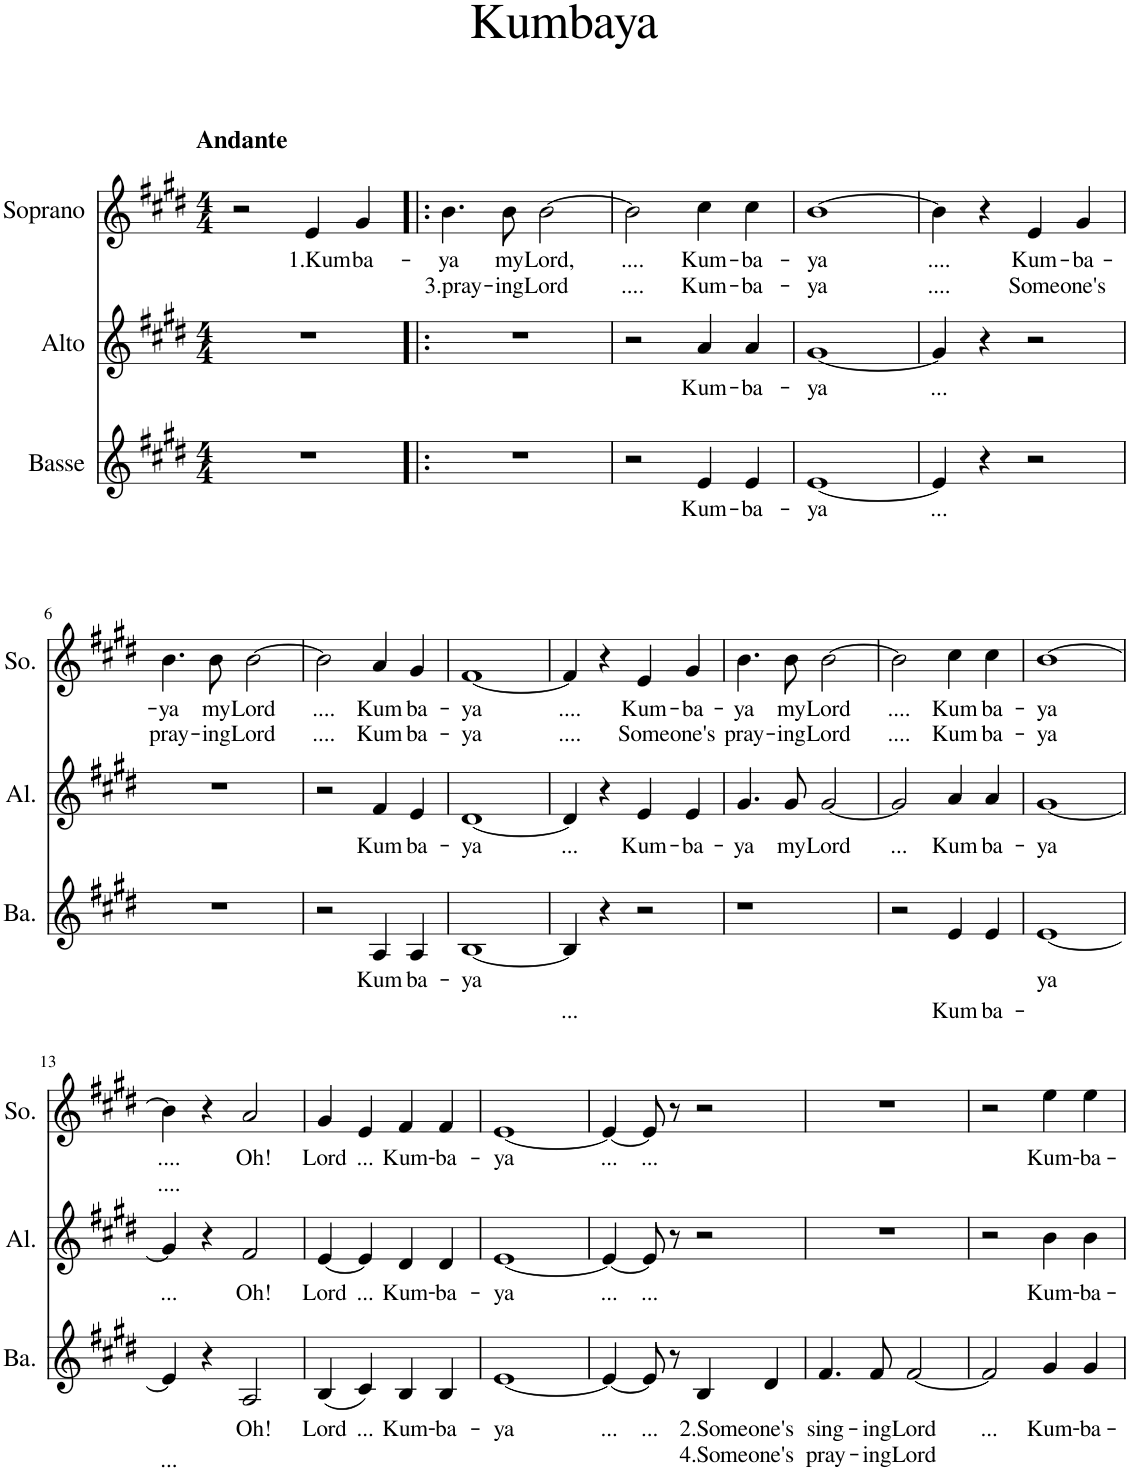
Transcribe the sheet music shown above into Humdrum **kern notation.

**kern	**text	**text	**kern	**text	**kern	**text	**text
*part3	*part3	*part3	*part2	*part2	*part1	*part1	*part1
*staff3	*staff3	*staff3	*staff2	*staff2	*staff1	*staff1	*staff1
*I"Basse	*	*	*I"Alto	*	*I"Soprano	*	*
*I'Ba.	*	*	*I'Al.	*	*I'So.	*	*
*clefG2	*	*	*clefG2	*	*clefG2	*	*
*k[f#c#g#d#]	*	*	*k[f#c#g#d#]	*	*k[f#c#g#d#]	*	*
*M4/4	*	*	*M4/4	*	*M4/4	*	*
=1	=1	=1	=1	=1	=1	=1	=1
!	!	!	!	!	!LO:TX:a:B:t=Andante	!	!
1r	.	.	1r	.	2r	.	.
!	!	!	!	!	!	!LO:LY:b	!
.	.	.	.	.	4e/	1.Kum-	.
!	!	!	!	!	!	!LO:LY:b	!
.	.	.	.	.	4g#/	-ba-	.
=2!|:	=2!|:	=2!|:	=2!|:	=2!|:	=2!|:	=2!|:	=2!|:
!	!	!	!	!	!	!LO:LY:b	!LO:LY:b
1r	.	.	1r	.	4.b\	-ya	3.pray-
!	!	!	!	!	!	!LO:LY:b	!LO:LY:b
.	.	.	.	.	8b\	my	-ing
!	!	!	!	!	!	!LO:LY:b	!LO:LY:b
.	.	.	.	.	[2b\	Lord,	Lord
=3	=3	=3	=3	=3	=3	=3	=3
!	!	!	!	!	!	!LO:LY:b	!LO:LY:b
2r	.	.	2r	.	2b\]	....	....
!	!	!	!	!LO:LY:b	!	!LO:LY:b	!LO:LY:b
4e/	.	.	4a/	Kum-	4cc#\	Kum-	Kum-
!	!LO:LY:b	!	!	!LO:LY:b	!	!LO:LY:b	!LO:LY:b
4e/	-ba-	.	4a/	-ba-	4cc#\	-ba-	-ba-
=4	=4	=4	=4	=4	=4	=4	=4
!	!LO:LY:b	!	!	!LO:LY:b	!	!LO:LY:b	!LO:LY:b
[1e	-ya	.	[1g#	-ya	[1b	-ya	-ya
=5	=5	=5	=5	=5	=5	=5	=5
!	!LO:LY:b	!	!	!LO:LY:b	!	!LO:LY:b	!LO:LY:b
4e/]	...	.	4g#/]	...	4b\]	....	....
4r	.	.	4r	.	4r	.	.
!	!	!	!	!	!	!LO:LY:b	!LO:LY:b
2r	.	.	2r	.	4e/	Kum-	Some-
!	!	!	!	!	!	!LO:LY:b	!LO:LY:b
.	.	.	.	.	4g#/	-ba-	-one's
!!LO:LB:g=z
=6	=6	=6	=6	=6	=6	=6	=6
!	!	!	!	!	!	!LO:LY:b	!LO:LY:b
1r	.	.	1r	.	4.b\	-ya	pray-
!	!	!	!	!	!	!LO:LY:b	!LO:LY:b
.	.	.	.	.	8b\	my	-ing
!	!	!	!	!	!	!LO:LY:b	!LO:LY:b
.	.	.	.	.	[2b\	Lord	Lord
=7	=7	=7	=7	=7	=7	=7	=7
!	!	!	!	!	!	!LO:LY:b	!LO:LY:b
2r	.	.	2r	.	2b\]	....	....
!	!LO:LY:b	!	!	!LO:LY:b	!	!LO:LY:b	!LO:LY:b
4A/	Kum-	.	4f#/	Kum-	4a/	Kum-	Kum-
!	!LO:LY:b	!	!	!LO:LY:b	!	!LO:LY:b	!LO:LY:b
4A/	-ba-	.	4e/	-ba-	4g#/	-ba-	-ba-
=8	=8	=8	=8	=8	=8	=8	=8
!	!LO:LY:b	!	!	!LO:LY:b	!	!LO:LY:b	!LO:LY:b
[1B	-ya	.	[1d#	-ya	[1f#	-ya	-ya
=9	=9	=9	=9	=9	=9	=9	=9
!	!LO:LY:b	!	!	!LO:LY:b	!	!LO:LY:b	!LO:LY:b
4B/]	...	.	4d#/]	...	4f#/]	....	....
4r	.	.	4r	.	4r	.	.
!	!	!	!	!LO:LY:b	!	!LO:LY:b	!LO:LY:b
2r	.	.	4e/	Kum-	4e/	Kum-	Some-
!	!	!	!	!LO:LY:b	!	!LO:LY:b	!LO:LY:b
.	.	.	4e/	-ba-	4g#/	-ba-	-one's
=10	=10	=10	=10	=10	=10	=10	=10
!	!	!	!	!LO:LY:b	!	!LO:LY:b	!LO:LY:b
1r	.	.	4.g#/	-ya	4.b\	-ya	pray-
!	!	!	!	!LO:LY:b	!	!LO:LY:b	!LO:LY:b
.	.	.	8g#/	my	8b\	my	-ing
!	!	!	!	!LO:LY:b	!	!LO:LY:b	!LO:LY:b
.	.	.	[2g#/	Lord	[2b\	Lord	Lord
=11	=11	=11	=11	=11	=11	=11	=11
!	!	!	!	!LO:LY:b	!	!LO:LY:b	!LO:LY:b
2r	.	.	2g#/]	...	2b\]	....	....
!	!LO:LY:b	!	!	!LO:LY:b	!	!LO:LY:b	!LO:LY:b
4e/	Kum-	.	4a/	Kum-	4cc#\	Kum-	Kum-
!	!LO:LY:b	!	!	!LO:LY:b	!	!LO:LY:b	!LO:LY:b
4e/	-ba-	.	4a/	-ba-	4cc#\	-ba-	-ba-
=12	=12	=12	=12	=12	=12	=12	=12
!	!LO:LY:b	!	!	!LO:LY:b	!	!LO:LY:b	!LO:LY:b
[1e	-ya	.	[1g#	-ya	[1b	-ya	-ya
!!LO:LB:g=z
=13	=13	=13	=13	=13	=13	=13	=13
!	!LO:LY:b	!	!	!LO:LY:b	!	!LO:LY:b	!LO:LY:b
4e/]	...	.	4g#/]	...	4b\]	....	....
4r	.	.	4r	.	4r	.	.
!	!LO:LY:b	!	!	!LO:LY:b	!	!LO:LY:b	!
2A/	Oh!	.	2f#/	Oh!	2a/	Oh!	.
=14	=14	=14	=14	=14	=14	=14	=14
!	!LO:LY:b	!	!	!LO:LY:b	!	!LO:LY:b	!
(4B/	Lord	.	[4e/	Lord	4g#/	Lord	.
!	!LO:LY:b	!	!	!LO:LY:b	!	!LO:LY:b	!
4c#/)	...	.	4e/]	...	4e/	...	.
!	!LO:LY:b	!	!	!LO:LY:b	!	!LO:LY:b	!
4B/	Kum-	.	4d#/	Kum-	4f#/	Kum-	.
!	!LO:LY:b	!	!	!LO:LY:b	!	!LO:LY:b	!
4B/	-ba-	.	4d#/	-ba-	4f#/	-ba-	.
=15	=15	=15	=15	=15	=15	=15	=15
!	!LO:LY:b	!	!	!LO:LY:b	!	!LO:LY:b	!
[1e	-ya	.	[1e	-ya	[1e	-ya	.
=16	=16	=16	=16	=16	=16	=16	=16
!	!LO:LY:b	!	!	!LO:LY:b	!	!LO:LY:b	!
4e/_	...	.	4e/_	...	4e/_	...	.
!	!LO:LY:b	!	!	!LO:LY:b	!	!LO:LY:b	!
8e/]	...	.	8e/]	...	8e/]	...	.
8r	.	.	8r	.	8r	.	.
!	!LO:LY:b	!LO:LY:b	!	!	!	!	!
4B/	2.Some-	4.Some-	2r	.	2r	.	.
!	!LO:LY:b	!LO:LY:b	!	!	!	!	!
4d#/	-one's	-one's	.	.	.	.	.
=17	=17	=17	=17	=17	=17	=17	=17
!	!LO:LY:b	!LO:LY:b	!	!	!	!	!
4.f#/	sing-	pray-	1r	.	1r	.	.
!	!LO:LY:b	!LO:LY:b	!	!	!	!	!
8f#/	-ing	-ing	.	.	.	.	.
!	!LO:LY:b	!LO:LY:b	!	!	!	!	!
[2f#/	Lord	Lord	.	.	.	.	.
=18	=18	=18	=18	=18	=18	=18	=18
!	!LO:LY:b	!	!	!	!	!	!
2f#/]	...	.	2r	.	2r	.	.
!	!LO:LY:b	!	!	!LO:LY:b	!	!LO:LY:b	!
4g#/	Kum-	.	4b\	Kum-	4ee\	Kum-	.
!	!LO:LY:b	!	!	!LO:LY:b	!	!LO:LY:b	!
4g#/	-ba-	.	4b\	-ba-	4ee\	-ba-	.
=	=	=	=	=	=	=	=
*-	*-	*-	*-	*-	*-	*-	*-
